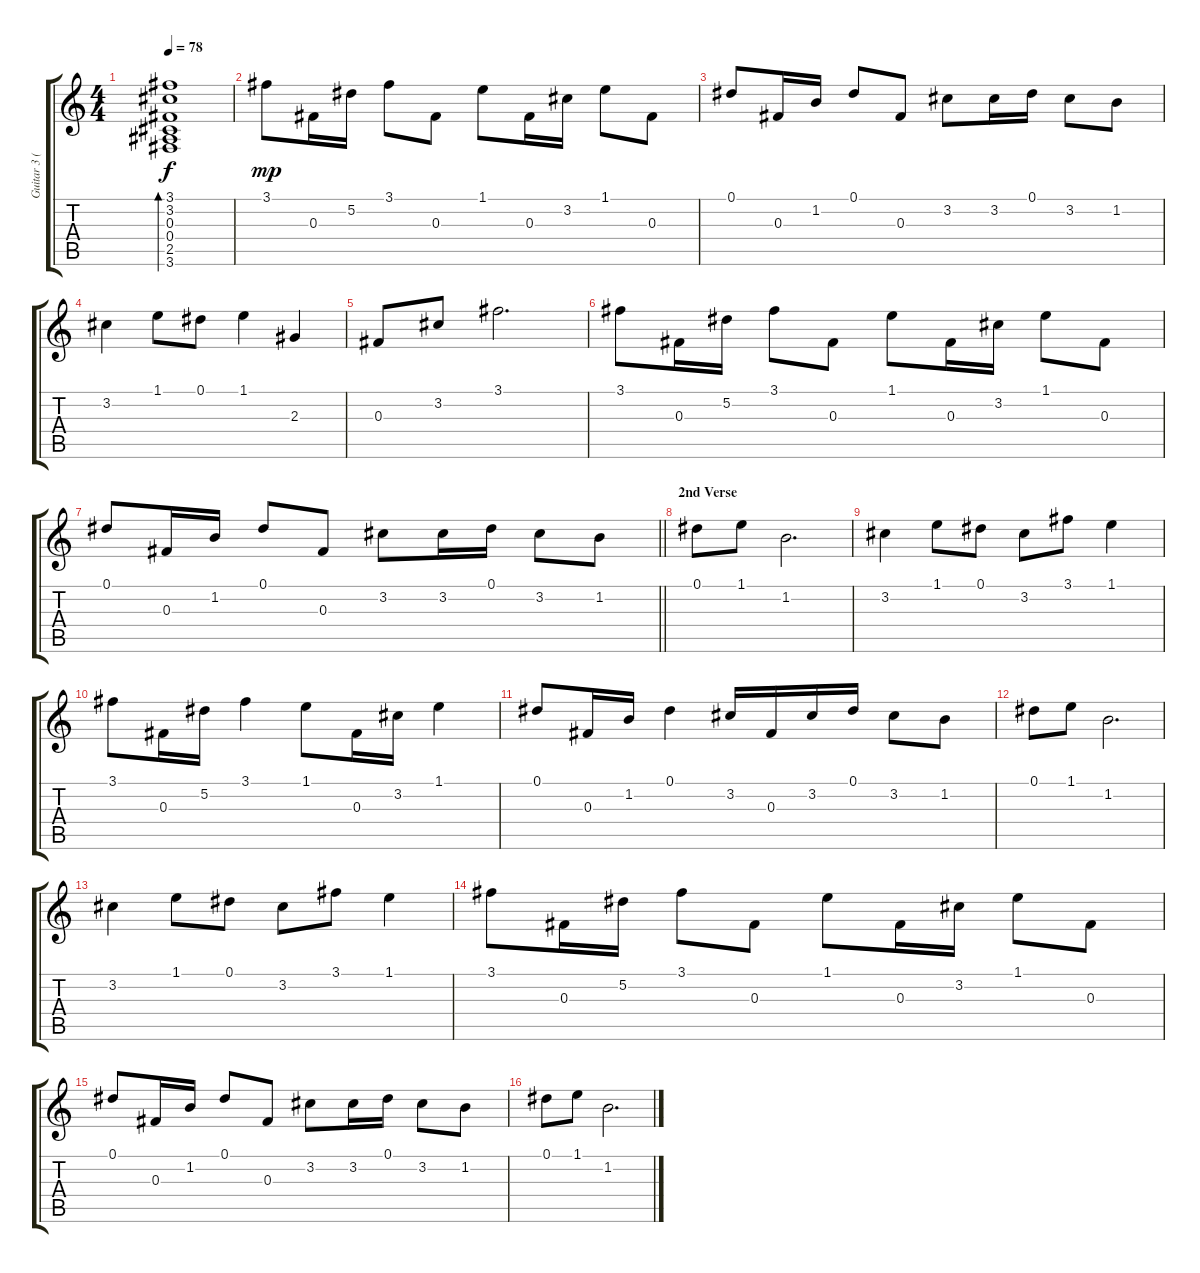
\track ("Guitar 3 (Slash)" "Guitar 3 (") {instrument acousticguitarsteel}
\staff {score tabs}
\tuning (Eb4 Bb3 Gb3 Db3 Ab2 Eb2) {hide}
\ts (4 4)
\tempo 78
\clef g2
\ks c
(3.1 3.2 0.3 0.4 2.5 3.6).1{bd 120 dy f} |
3.1.8{dy mp} 0.3.16 5.2.16 3.1.8 0.3.8 1.1.8 0.3.16 3.2.16 1.1.8 0.3.8 |
0.1.8 0.3.16 1.2.16 0.1.8 0.3.8 3.2.8 3.2.16 0.1.16 3.2.8 1.2.8 |
3.2.4 1.1.8 0.1.8 1.1.4 2.3.4 |
0.3.8 3.2.8 3.1.2{d} |
3.1.8 0.3.16 5.2.16 3.1.8 0.3.8 1.1.8 0.3.16 3.2.16 1.1.8 0.3.8 |
\barLineRight lightlight
0.1.8 0.3.16 1.2.16 0.1.8 0.3.8 3.2.8 3.2.16 0.1.16 3.2.8 1.2.8 |
\section ("" "2nd Verse")
0.1.8 1.1.8 1.2.2{d} |
3.2.4 1.1.8 0.1.8 3.2.8 3.1.8 1.1.4 |
3.1.8 0.3.16 5.2.16 3.1.4 1.1.8 0.3.16 3.2.16 1.1.4 |
0.1.8 0.3.16 1.2.16 0.1.4 3.2.16 0.3.16 3.2.16 0.1.16 3.2.8 1.2.8 |
0.1.8 1.1.8 1.2.2{d} |
3.2.4 1.1.8 0.1.8 3.2.8 3.1.8 1.1.4 |
3.1.8 0.3.16 5.2.16 3.1.8 0.3.8 1.1.8 0.3.16 3.2.16 1.1.8 0.3.8 |
0.1.8 0.3.16 1.2.16 0.1.8 0.3.8 3.2.8 3.2.16 0.1.16 3.2.8 1.2.8 |
0.1.8 1.1.8 1.2.2{d}
